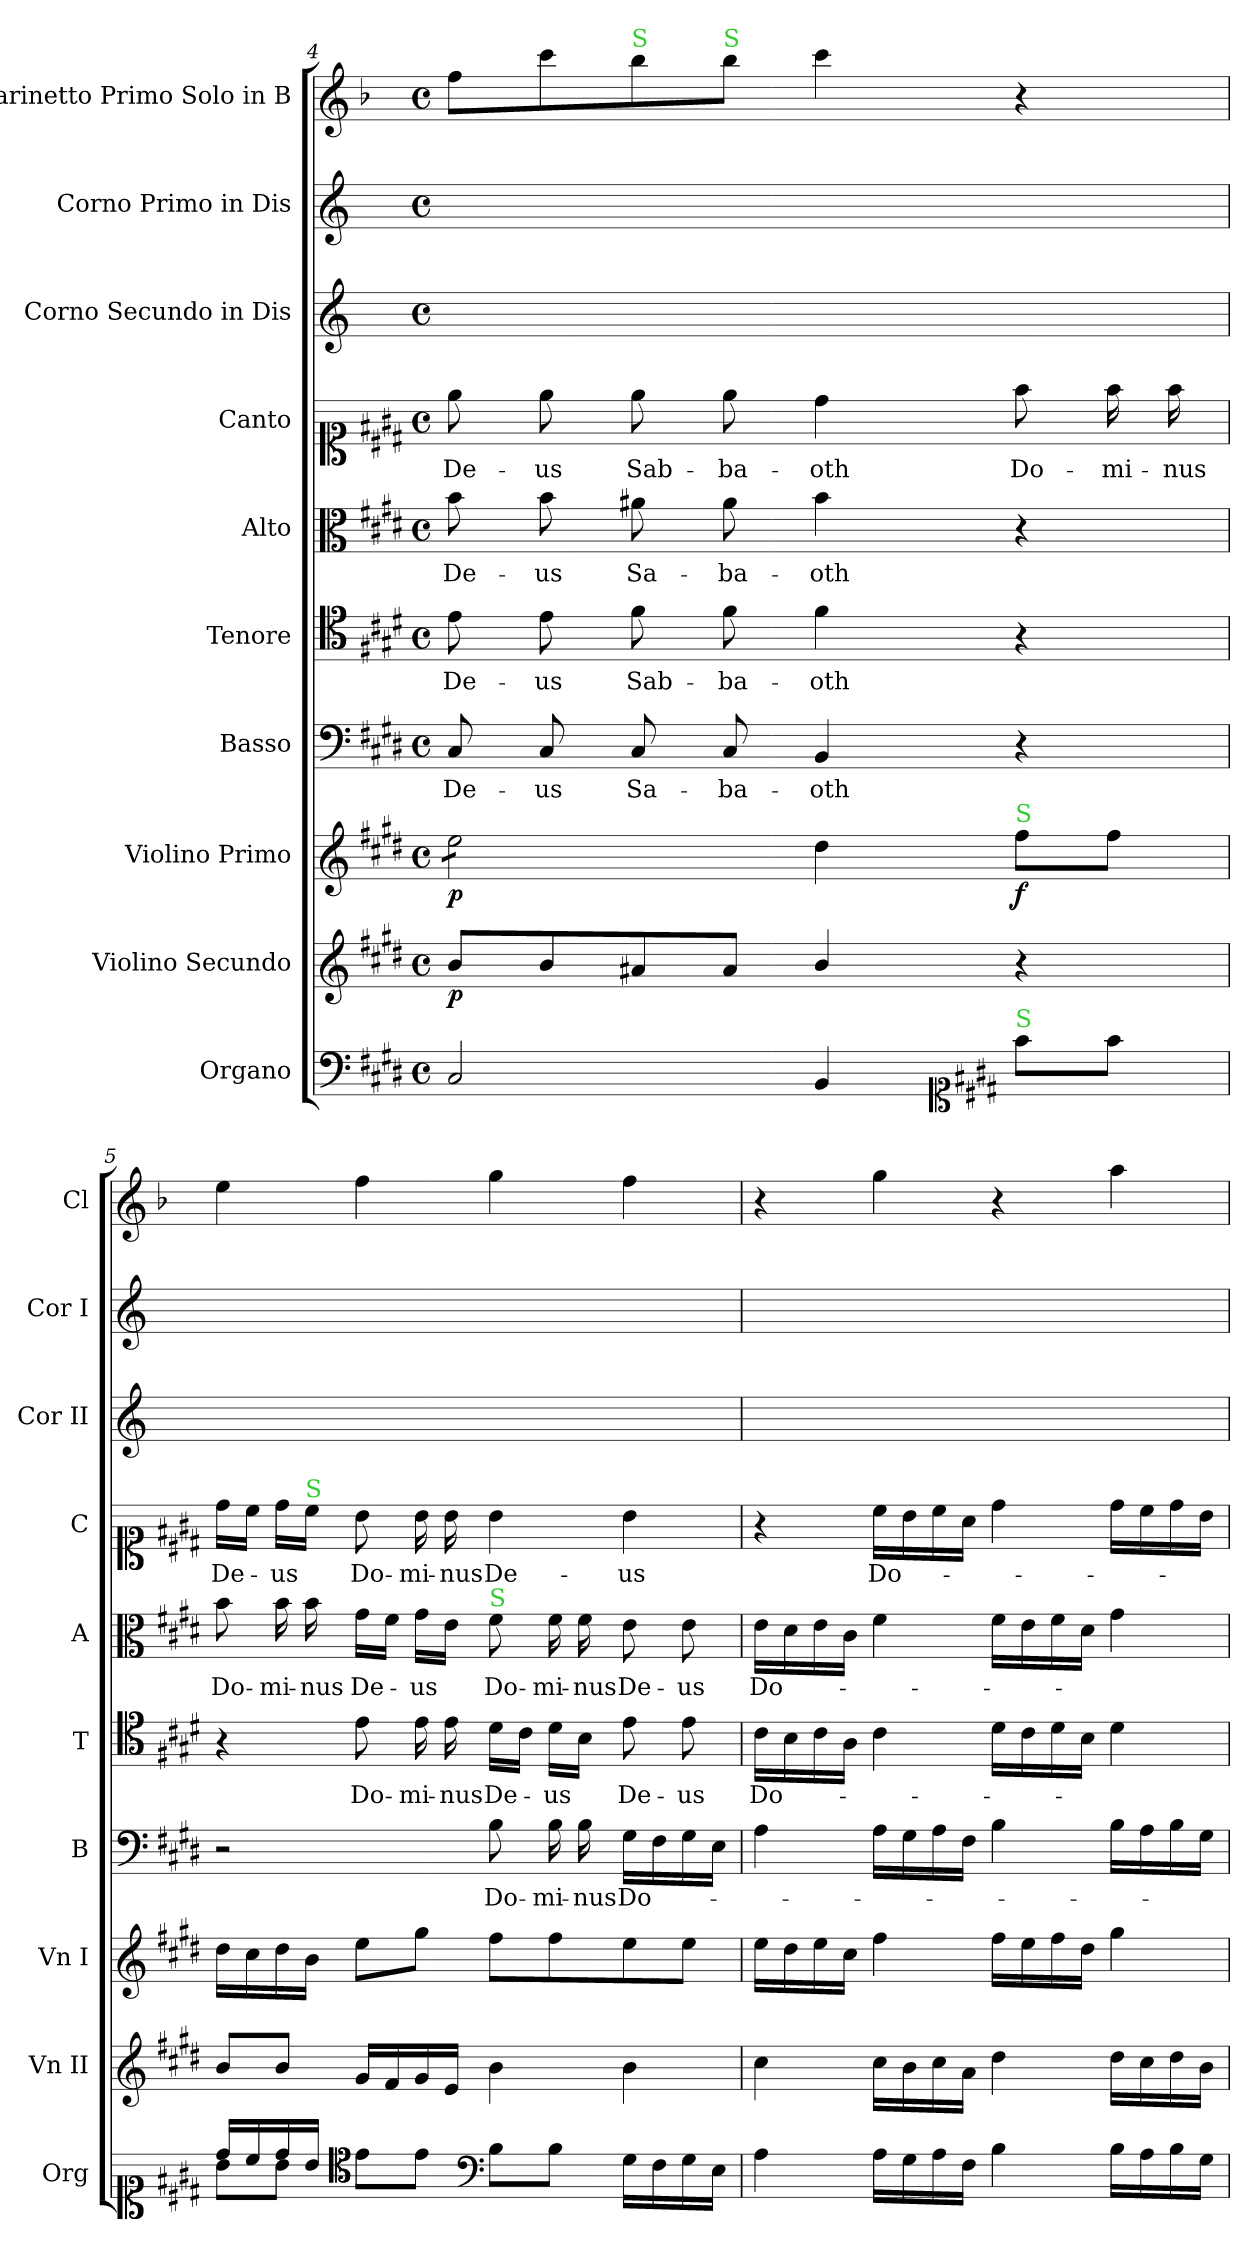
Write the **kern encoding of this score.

**kern	**kern	**dynam	**kern	**dynam	**kern	**text	**kern	**text	**kern	**text	**kern	**text	**kern	**kern	**kern
*part10	*part9	*part9	*part8	*part8	*part7	*part7	*part6	*part6	*part5	*part5	*part4	*part4	*part3	*part2	*part1
*staff10	*staff9	*staff9	*staff8	*staff8	*staff7	*staff7	*staff6	*staff6	*staff5	*staff5	*staff4	*staff4	*staff3	*staff2	*staff1
*I"Organo	*I"Violino Secundo	*	*I"Violino Primo	*	*I"Basso	*	*I"Tenore	*	*I"Alto	*	*I"Canto	*	*I"Corno Secundo in Dis	*I"Corno Primo in Dis	*I"Clarinetto Primo Solo in B
*I'Org	*I'Vn II	*	*I'Vn I	*	*I'B	*	*I'T	*	*I'A	*	*I'C	*	*I'Cor II	*I'Cor I	*I'Cl
*clefF4	*clefG2	*	*clefG2	*	*clefF4	*	*clefC4	*	*clefC3	*	*clefC1	*	*clefG2	*clefG2	*clefG2
*	*	*	*	*	*	*	*	*	*	*	*	*	*ITrd5c8	*ITrd5c8	*ITrd1c1
*k[f#c#g#d#]	*k[f#c#g#d#]	*	*k[f#c#g#d#]	*	*k[f#c#g#d#]	*	*k[f#c#g#d#]	*	*k[f#c#g#d#]	*	*k[f#c#g#d#]	*	*k[f#c#g#d#]	*k[f#c#g#d#]	*k[f#c#g#d#]
*M4/4	*M4/4	*	*M4/4	*	*M4/4	*	*M4/4	*	*M4/4	*	*M4/4	*	*M4/4	*M4/4	*M4/4
*met(c)	*met(c)	*	*met(c)	*	*met(c)	*	*met(c)	*	*met(c)	*	*met(c)	*	*met(c)	*met(c)	*met(c)
=4	=4	=4	=4	=4	=4	=4	=4	=4	=4	=4	=4	=4	=4	=4	=4
*	*	*	*tremolo	*	*	*	*	*	*	*	*	*	*	*	*
2C#/	8b/L	p	8ee\L	p	8C#/	De-	8e\	De-	8b\	De-	8ee\	De-	1ryy	1ryy	8ee\L
.	8b/	.	8ee\	.	8C#/	-us	8e\	-us	8b\	-us	8ee\	-us	.	.	8bb\
!	!	!	!	!	!	!	!	!	!	!	!	!	!	!	!LO:TX:a:color=limegreen:t=S
.	8a#X/	.	8ee\	.	8C#/	Sa-	8f#\	Sab-	8a#X\	Sa-	8ee\	Sab-	.	.	8aa\
!	!	!	!	!	!	!	!	!	!	!	!	!	!	!	!LO:TX:a:color=limegreen:t=S
.	8a#/J	.	8ee\J	.	8C#/	-ba-	8f#\	-ba-	8a#\	-ba-	8ee\	-ba-	.	.	8aa\J
*	*	*	*Xtremolo	*	*	*	*	*	*	*	*	*	*	*	*
4BB/	4b/	.	4dd#\	.	4BB/	-oth	4f#\	-oth	4b\	-oth	4dd#\	-oth	.	.	4bb\
*clefC1	*	*	*	*	*	*	*	*	*	*	*	*	*	*	*
*k[f#c#g#d#]	*	*	*	*	*	*	*	*	*	*	*	*	*	*	*
!	!	!	!LO:TX:a:color=limegreen:t=S	!	!	!	!	!	!	!	!	!	!	!	!
!LO:TX:a:color=limegreen:t=S	!	!	!	!	!	!	!	!	!	!	!	!	!	!	!
8ff#\L	4r	.	8ff#\L	f	4r	.	4r	.	4r	.	8ff#\	Do-	.	.	4r
8ff#\J	.	.	8ff#\J	.	.	.	.	.	.	.	16ff#\	-mi-	.	.	.
.	.	.	.	.	.	.	.	.	.	.	16ff#\	-nus	.	.	.
=5	=5	=5	=5	=5	=5	=5	=5	=5	=5	=5	=5	=5	=5	=5	=5
*^	*	*	*	*	*	*	*	*	*	*	*	*	*	*	*
16dd#/LL	8b\L	8b/L	.	16dd#\LL	.	2r	.	4r	.	8b\	Do-	16dd#\LL	De-	1ryy	1ryy	4dd#\
16cc#/	.	.	.	16cc#\	.	.	.	.	.	.	.	16cc#\JJ	.	.	.	.
16dd#/	8b\J	8b/J	.	16dd#\	.	.	.	.	.	16b\	-mi-	16dd#\LL	-us	.	.	.
!	!	!	!	!	!	!	!	!	!	!	!	!LO:TX:a:color=limegreen:t=S	!	!	!	!
16b/JJ	.	.	.	16b\JJ	.	.	.	.	.	16b\	-nus	16cc#\JJ	.	.	.	.
*clefC4	*	*	*	*	*	*	*	*	*	*	*	*	*	*	*	*
8e\L	2.ryy	16g#/LL	.	8ee\L	.	.	.	8e\	Do-	16g#\LL	De-	8b\	Do-	.	.	4ee\
.	.	16f#/	.	.	.	.	.	.	.	16f#\JJ	.	.	.	.	.	.
8e\J	.	16g#/	.	8gg#\J	.	.	.	16e\	-mi-	16g#\LL	-us	16b\	-mi-	.	.	.
.	.	16e/JJ	.	.	.	.	.	16e\	-nus	16e\JJ	.	16b\	-nus	.	.	.
*clefF4	*	*	*	*	*	*	*	*	*	*	*	*	*	*	*	*
!	!	!	!	!	!	!	!	!	!	!LO:TX:a:color=limegreen:t=S	!	!	!	!	!	!
8B\L	.	4b\	.	8ff#\L	.	8B\	Do-	16d#\LL	De-	8f#\	Do-	4b\	De-	.	.	4ff#\
.	.	.	.	.	.	.	.	16c#\JJ	.	.	.	.	.	.	.	.
8B\J	.	.	.	8ff#\	.	16B\	-mi-	16d#\LL	-us	16f#\	-mi-	.	.	.	.	.
.	.	.	.	.	.	16B\	-nus	16B\JJ	.	16f#\	-nus	.	.	.	.	.
16G#\LL	.	4b\	.	8ee\	.	16G#\LL	Do-	8e\	De-	8e\	De-	4b\	-us	.	.	4ee\
16F#\	.	.	.	.	.	16F#\	.	.	.	.	.	.	.	.	.	.
16G#\	.	.	.	8ee\J	.	16G#\	.	8e\	-us	8e\	-us	.	.	.	.	.
16E\JJ	.	.	.	.	.	16E\JJ	.	.	.	.	.	.	.	.	.	.
*v	*v	*	*	*	*	*	*	*	*	*	*	*	*	*	*	*
=6	=6	=6	=6	=6	=6	=6	=6	=6	=6	=6	=6	=6	=6	=6	=6
4A\	4cc#\	.	16ee\LL	.	4A\	.	16c#\LL	Do-	16e\LL	Do-	4r	.	1ryy	1ryy	4r
.	.	.	16dd#\	.	.	.	16B\	.	16d#\	.	.	.	.	.	.
.	.	.	16ee\	.	.	.	16c#\	.	16e\	.	.	.	.	.	.
.	.	.	16cc#\JJ	.	.	.	16A\JJ	.	16c#\JJ	.	.	.	.	.	.
16A\LL	16cc#\LL	.	4ff#\	.	16A\LL	.	4c#\	.	4f#\	.	16cc#\LL	Do-	.	.	4ff#\
16G#\	16b\	.	.	.	16G#\	.	.	.	.	.	16b\	.	.	.	.
16A\	16cc#\	.	.	.	16A\	.	.	.	.	.	16cc#\	.	.	.	.
16F#\JJ	16a\JJ	.	.	.	16F#\JJ	.	.	.	.	.	16a\JJ	.	.	.	.
4B\	4dd#\	.	16ff#\LL	.	4B\	.	16d#\LL	.	16f#\LL	.	4dd#\	.	.	.	4r
.	.	.	16ee\	.	.	.	16c#\	.	16e\	.	.	.	.	.	.
.	.	.	16ff#\	.	.	.	16d#\	.	16f#\	.	.	.	.	.	.
.	.	.	16dd#\JJ	.	.	.	16B\JJ	.	16d#\JJ	.	.	.	.	.	.
16B\LL	16dd#\LL	.	4gg#\	.	16B\LL	.	4d#\	.	4g#\	.	16dd#\LL	.	.	.	4gg#\
16A\	16cc#\	.	.	.	16A\	.	.	.	.	.	16cc#\	.	.	.	.
16B\	16dd#\	.	.	.	16B\	.	.	.	.	.	16dd#\	.	.	.	.
16G#\JJ	16b\JJ	.	.	.	16G#\JJ	.	.	.	.	.	16b\JJ	.	.	.	.
=	=	=	=	=	=	=	=	=	=	=	=	=	=	=	=
*-	*-	*-	*-	*-	*-	*-	*-	*-	*-	*-	*-	*-	*-	*-	*-
